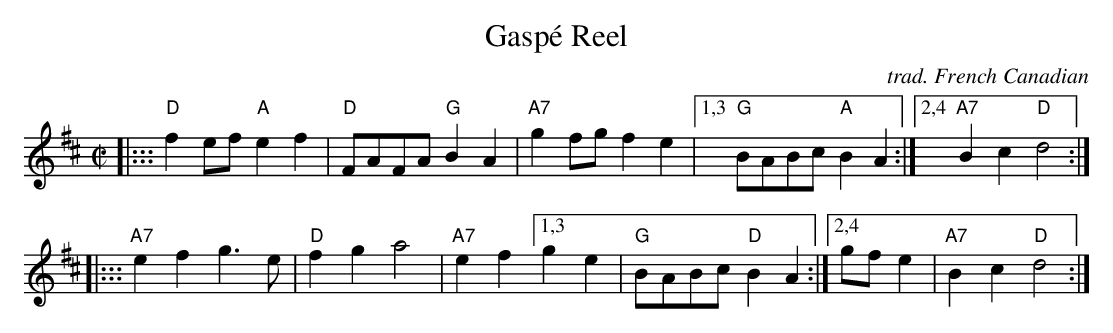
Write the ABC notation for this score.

X:1
T: Gasp\'e Reel
C: trad. French Canadian
M: C|
L: 1/8
K: D
|::: "D"f2ef "A"e2f2 | "D"FAFA "G"B2A2 | "A7"g2fg f2e2 |1,3 "G"BABc "A"B2A2 :|2,4 "A7"B2c2 "D"d4 :|
|::: "A7"e2f2 g3e | "D"f2g2 a4 |"A7"e2f2 [1,3  g2e2 | "G"BABc "D"B2A2 :|2,4 gfe2 | "A7"B2c2 "D"d4 :|
